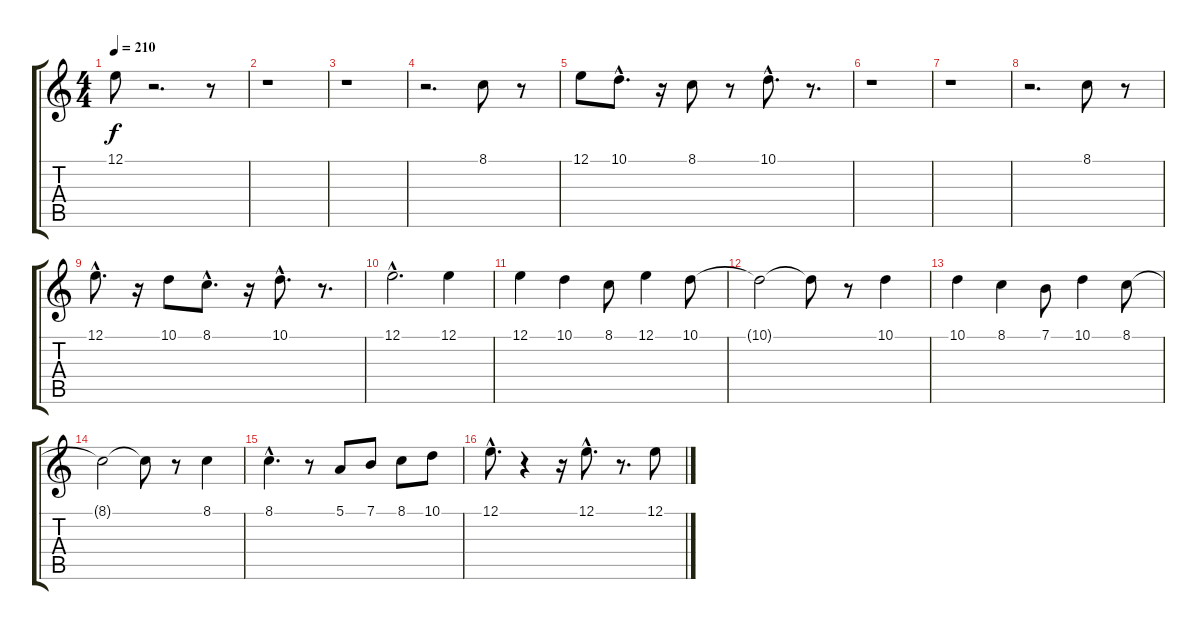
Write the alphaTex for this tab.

\track "" {instrument trumpet}
\staff {score tabs}
\tuning (E4 B3 G3 D3 A2 E2) {hide}
\ts (4 4)
\tempo 210
\clef g2
\ks c
12.1{t}.8{dy f} r.2{d} r.8 |
r.1 |
r.1 |
r.2{d} 8.1.8 r.8 |
12.1.8 10.1{hac}.8{d} r.16 8.1.8 r.8 10.1{hac}.8{d} r.8{d} |
r.1 |
r.1 |
r.2{d} 8.1.8 r.8 |
12.1{hac}.8{d} r.16 10.1.8 8.1{hac}.8{d} r.16 10.1{hac}.8{d} r.8{d} |
12.1{hac}.2{d} 12.1.4 |
12.1.4 10.1.4 8.1.8 12.1.4 10.1.8 |
10.1{t}.2 10.1{t}.8 r.8 10.1.4 |
10.1.4 8.1.4 7.1.8 10.1.4 8.1.8 |
8.1{t}.2 8.1{t}.8 r.8 8.1.4 |
8.1{hac}.4{d} r.8 5.1.8 7.1.8 8.1.8 10.1.8 |
12.1{hac}.8{d} r.4 r.16 12.1{hac}.8{d} r.8{d} 12.1.8
